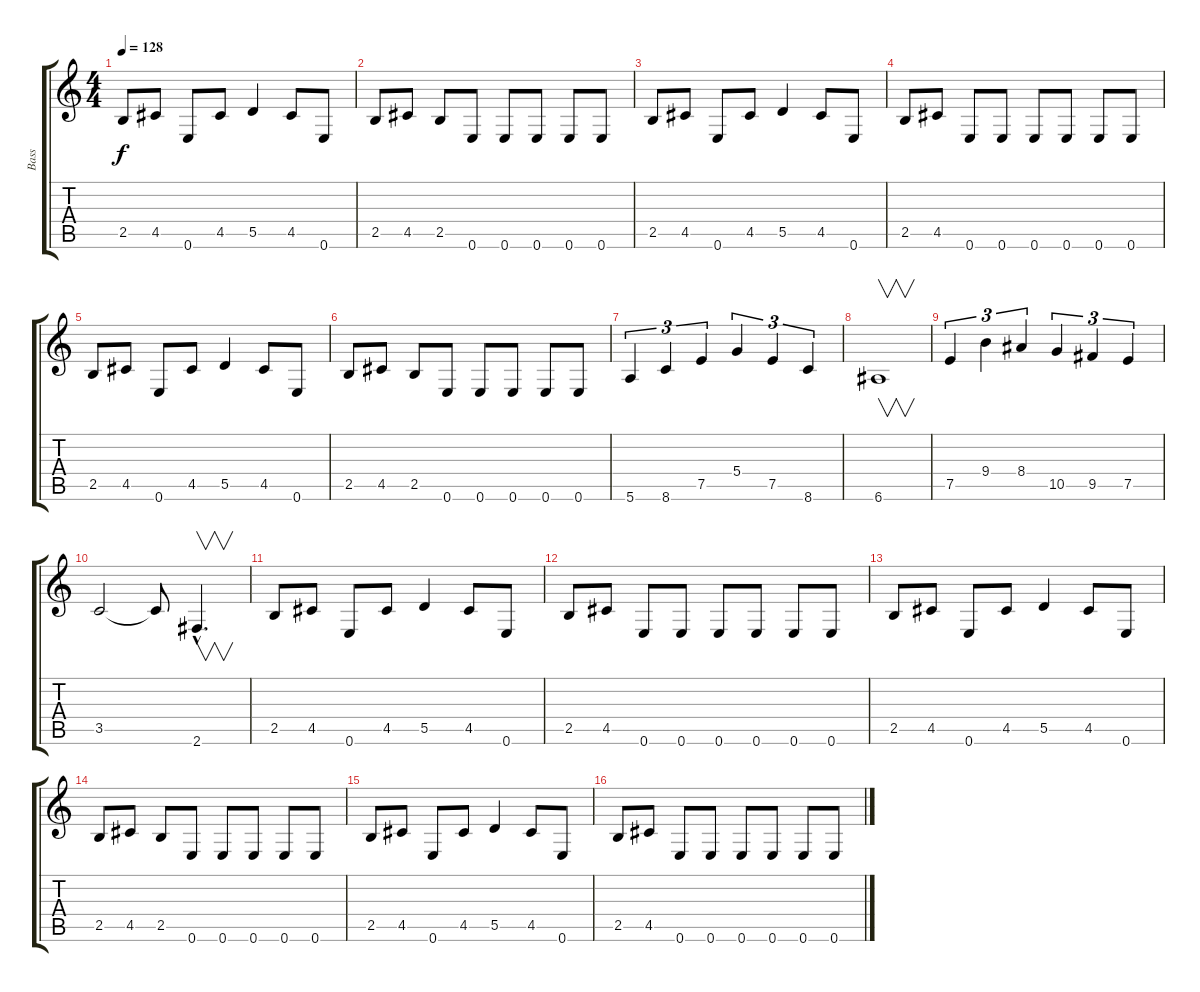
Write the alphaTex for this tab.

\track ("Bass" "Bass") {instrument electricbasspick}
\staff {score tabs}
\tuning (E4 B3 G3 D3 A2 E2) {hide}
\ts (4 4)
\tempo 128
\clef g2
\ks c
2.5.8{dy f} 4.5.8 0.6.8 4.5.8 5.5.4 4.5.8 0.6.8 |
2.5.8 4.5.8 2.5.8 0.6.8 0.6.8 0.6.8 0.6.8 0.6.8 |
2.5.8 4.5.8 0.6.8 4.5.8 5.5.4 4.5.8 0.6.8 |
2.5.8 4.5.8 0.6.8 0.6.8 0.6.8 0.6.8 0.6.8 0.6.8 |
2.5.8 4.5.8 0.6.8 4.5.8 5.5.4 4.5.8 0.6.8 |
2.5.8 4.5.8 2.5.8 0.6.8 0.6.8 0.6.8 0.6.8 0.6.8 |
5.6.4{tu (3 2)} 8.6.4{tu (3 2)} 7.5.4{tu (3 2)} 5.4.4{tu (3 2)} 7.5.4{tu (3 2)} 8.6.4{tu (3 2)} |
6.6.1{v} |
7.5.4{tu (3 2)} 9.4.4{tu (3 2)} 8.4.4{tu (3 2)} 10.5.4{tu (3 2)} 9.5.4{tu (3 2)} 7.5.4{tu (3 2)} |
3.5.2 3.5{t}.8 2.6{hac}.4{v d} |
2.5.8 4.5.8 0.6.8 4.5.8 5.5.4 4.5.8 0.6.8 |
2.5.8 4.5.8 0.6.8 0.6.8 0.6.8 0.6.8 0.6.8 0.6.8 |
2.5.8 4.5.8 0.6.8 4.5.8 5.5.4 4.5.8 0.6.8 |
2.5.8 4.5.8 2.5.8 0.6.8 0.6.8 0.6.8 0.6.8 0.6.8 |
2.5.8 4.5.8 0.6.8 4.5.8 5.5.4 4.5.8 0.6.8 |
2.5.8 4.5.8 0.6.8 0.6.8 0.6.8 0.6.8 0.6.8 0.6.8
